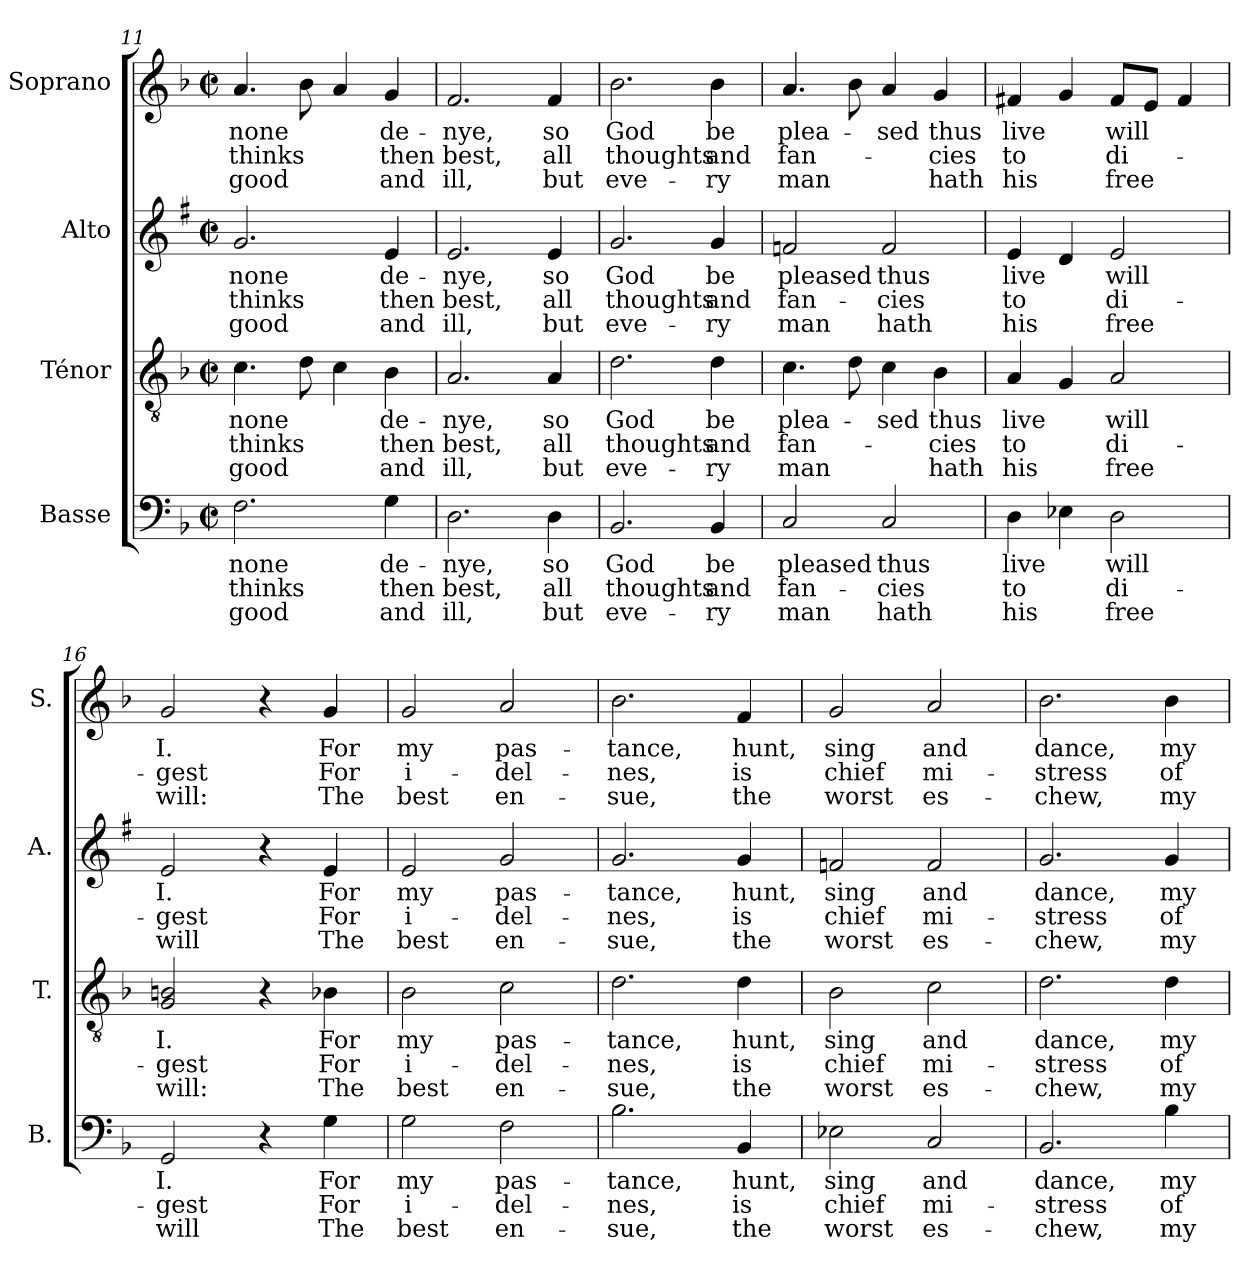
**kern	**text	**text	**text	**kern	**text	**text	**text	**kern	**text	**text	**text	**kern	**text	**text	**text
*part4	*part4	*part4	*part4	*part3	*part3	*part3	*part3	*part2	*part2	*part2	*part2	*part1	*part1	*part1	*part1
*staff4	*staff4	*staff4	*staff4	*staff3	*staff3	*staff3	*staff3	*staff2	*staff2	*staff2	*staff2	*staff1	*staff1	*staff1	*staff1
*I"Basse	*	*	*	*I"Ténor	*	*	*	*I"Alto	*	*	*	*I"Soprano	*	*	*
*I'B.	*	*	*	*I'T.	*	*	*	*I'A.	*	*	*	*I'S.	*	*	*
*clefF4	*	*	*	*clefGv2	*	*	*	*clefG2	*	*	*	*clefG2	*	*	*
*	*	*	*	*	*	*	*	*ITrd1c2	*	*	*	*	*	*	*
*k[b-]	*	*	*	*k[b-]	*	*	*	*k[b-]	*	*	*	*k[b-]	*	*	*
*F:	*	*	*	*F:	*	*	*	*F:	*	*	*	*F:	*	*	*
*M2/2	*	*	*	*M2/2	*	*	*	*M2/2	*	*	*	*M2/2	*	*	*
*met(c|)	*	*	*	*met(c|)	*	*	*	*met(c|)	*	*	*	*met(c|)	*	*	*
=11	=11	=11	=11	=11	=11	=11	=11	=11	=11	=11	=11	=11	=11	=11	=11
2.F\	none	thinks	good	4.c\	none	thinks	good	2.f/	none	thinks	good	4.a/	none	thinks	good
.	.	.	.	8d\	.	.	.	.	.	.	.	8b-\	.	.	.
.	.	.	.	4c\	.	.	.	.	.	.	.	4a/	.	.	.
4G\	de-	then	and	4B-\	de-	then	and	4d/	de-	then	and	4g/	de-	then	and
=12	=12	=12	=12	=12	=12	=12	=12	=12	=12	=12	=12	=12	=12	=12	=12
2.D\	-nye,	best,	ill,	2.A/	-nye,	best,	ill,	2.d/	-nye,	best,	ill,	2.f/	-nye,	best,	ill,
4D\	so	all	but	4A/	so	all	but	4d/	so	all	but	4f/	so	all	but
=13	=13	=13	=13	=13	=13	=13	=13	=13	=13	=13	=13	=13	=13	=13	=13
2.BB-/	God	thoughts	eve-	2.d\	God	thoughts	eve-	2.f/	God	thoughts	eve-	2.b-\	God	thoughts	eve-
4BB-/	be	and	-ry	4d\	be	and	-ry	4f/	be	and	-ry	4b-\	be	and	-ry
!!LO:PB:g=z
=14	=14	=14	=14	=14	=14	=14	=14	=14	=14	=14	=14	=14	=14	=14	=14
2C/	pleased	fan-	man	4.c\	plea-	fan-	man	2e-X/	pleased	fan-	man	4.a/	plea-	fan-	man
.	.	.	.	8d\	.	.	.	.	.	.	.	8b-\	.	.	.
2C/	thus	-cies	hath	4c\	-sed	.	.	2e-/	thus	-cies	hath	4a/	-sed	.	.
.	.	.	.	4B-\	thus	-cies	hath	.	.	.	.	4g/	thus	-cies	hath
=15	=15	=15	=15	=15	=15	=15	=15	=15	=15	=15	=15	=15	=15	=15	=15
4D\	live	to	his	4A/	live	to	his	4d/	live	to	his	4f#X/	live	to	his
4E-X\	.	.	.	4G/	.	.	.	4c/	.	.	.	4g/	.	.	.
2D\	will	di-	free	2A/	will	di-	free	2d/	will	di-	free	8f#/L	will	di-	free
.	.	.	.	.	.	.	.	.	.	.	.	8e/J	.	.	.
.	.	.	.	.	.	.	.	.	.	.	.	4f#/	.	.	.
=16	=16	=16	=16	=16	=16	=16	=16	=16	=16	=16	=16	=16	=16	=16	=16
2GG/	I.	-gest	will	2G/ 2Bn/	I.	-gest	will:	2d/	I.	-gest	will	2g/	I.	-gest	will:
4r	.	.	.	4r	.	.	.	4r	.	.	.	4r	.	.	.
4G\	For	For	The	4B-X\	For	For	The	4d/	For	For	The	4g/	For	For	The
=17	=17	=17	=17	=17	=17	=17	=17	=17	=17	=17	=17	=17	=17	=17	=17
2G\	my	i-	best	2B-\	my	i-	best	2d/	my	i-	best	2g/	my	i-	best
2F\	pas-	-del-	en-	2c\	pas-	-del-	en-	2f/	pas-	-del-	en-	2a/	pas-	-del-	en-
=18	=18	=18	=18	=18	=18	=18	=18	=18	=18	=18	=18	=18	=18	=18	=18
2.B-\	-tance,	-nes,	-sue,	2.d\	-tance,	-nes,	-sue,	2.f/	-tance,	-nes,	-sue,	2.b-\	-tance,	-nes,	-sue,
4BB-/	hunt,	is	the	4d\	hunt,	is	the	4f/	hunt,	is	the	4f/	hunt,	is	the
=19	=19	=19	=19	=19	=19	=19	=19	=19	=19	=19	=19	=19	=19	=19	=19
2E-X\	sing	chief	worst	2B-\	sing	chief	worst	2e-X/	sing	chief	worst	2g/	sing	chief	worst
2C/	and	mi-	es-	2c\	and	mi-	es-	2e-/	and	mi-	es-	2a/	and	mi-	es-
=20	=20	=20	=20	=20	=20	=20	=20	=20	=20	=20	=20	=20	=20	=20	=20
2.BB-/	dance,	-stress	-chew,	2.d\	dance,	-stress	-chew,	2.f/	dance,	-stress	-chew,	2.b-\	dance,	-stress	-chew,
4B-\	my	of	my	4d\	my	of	my	4f/	my	of	my	4b-\	my	of	my
=	=	=	=	=	=	=	=	=	=	=	=	=	=	=	=
*-	*-	*-	*-	*-	*-	*-	*-	*-	*-	*-	*-	*-	*-	*-	*-
